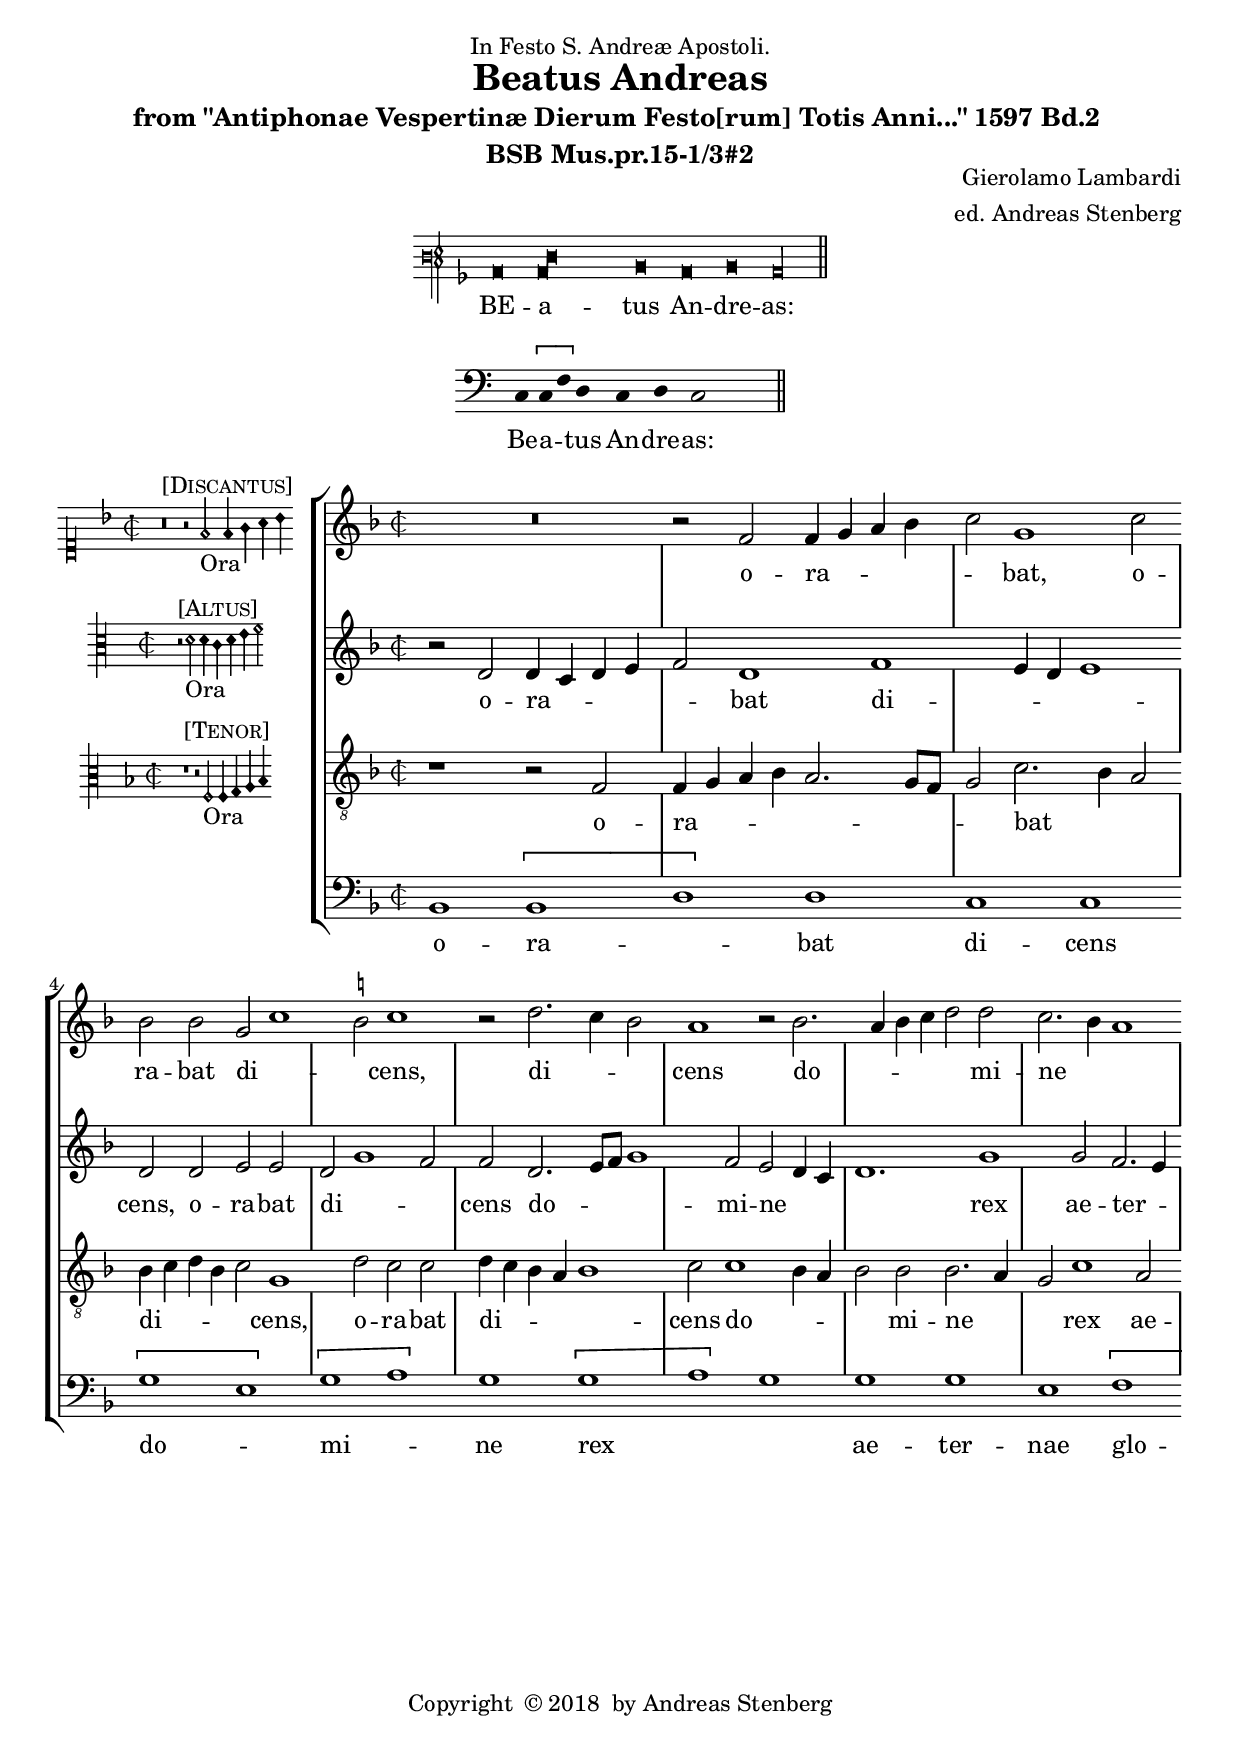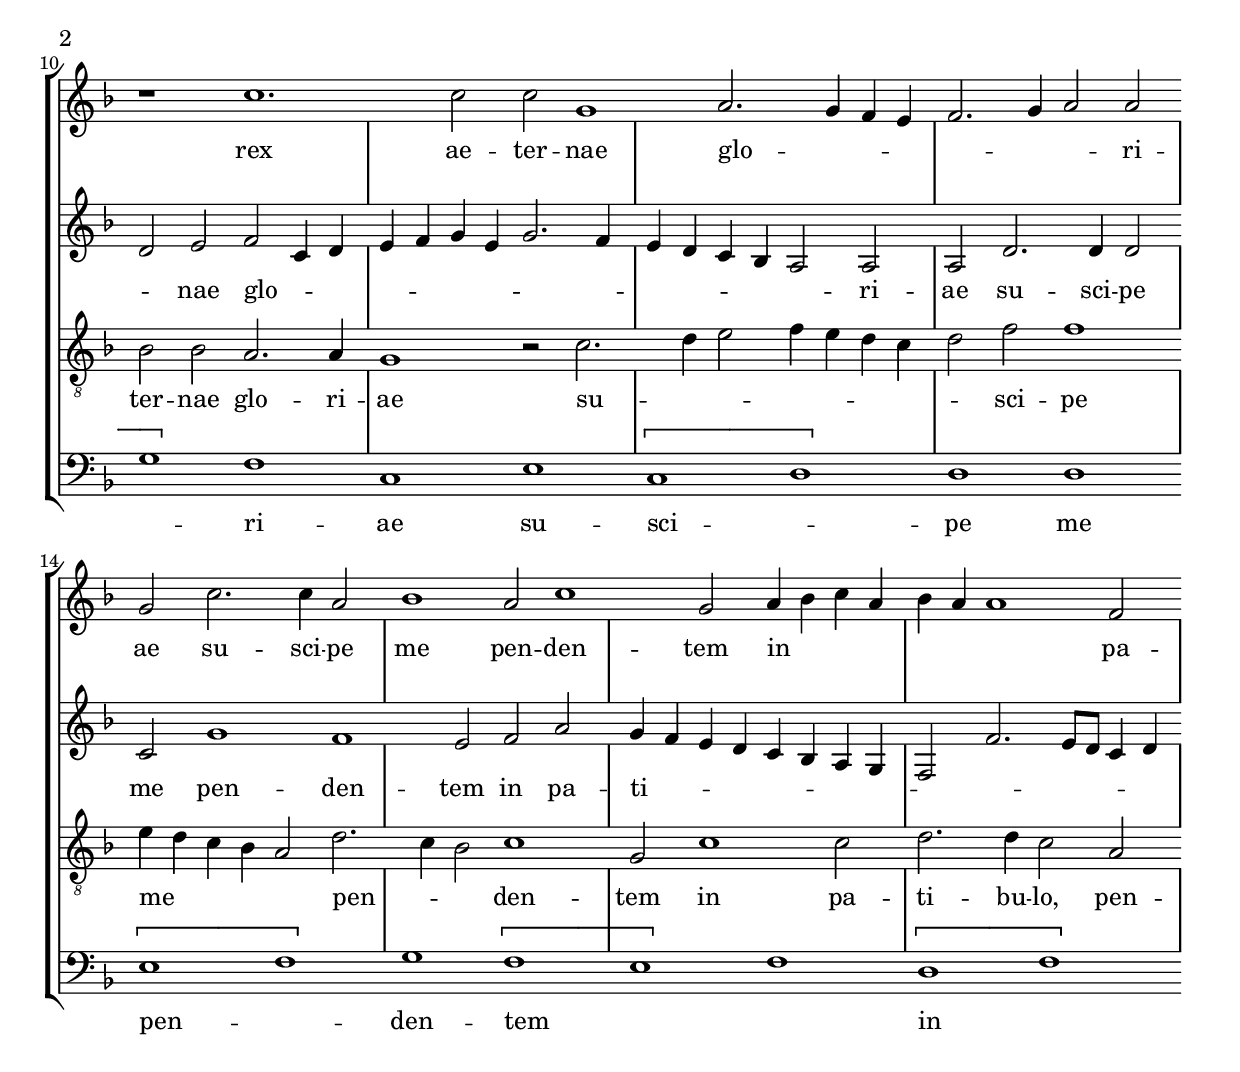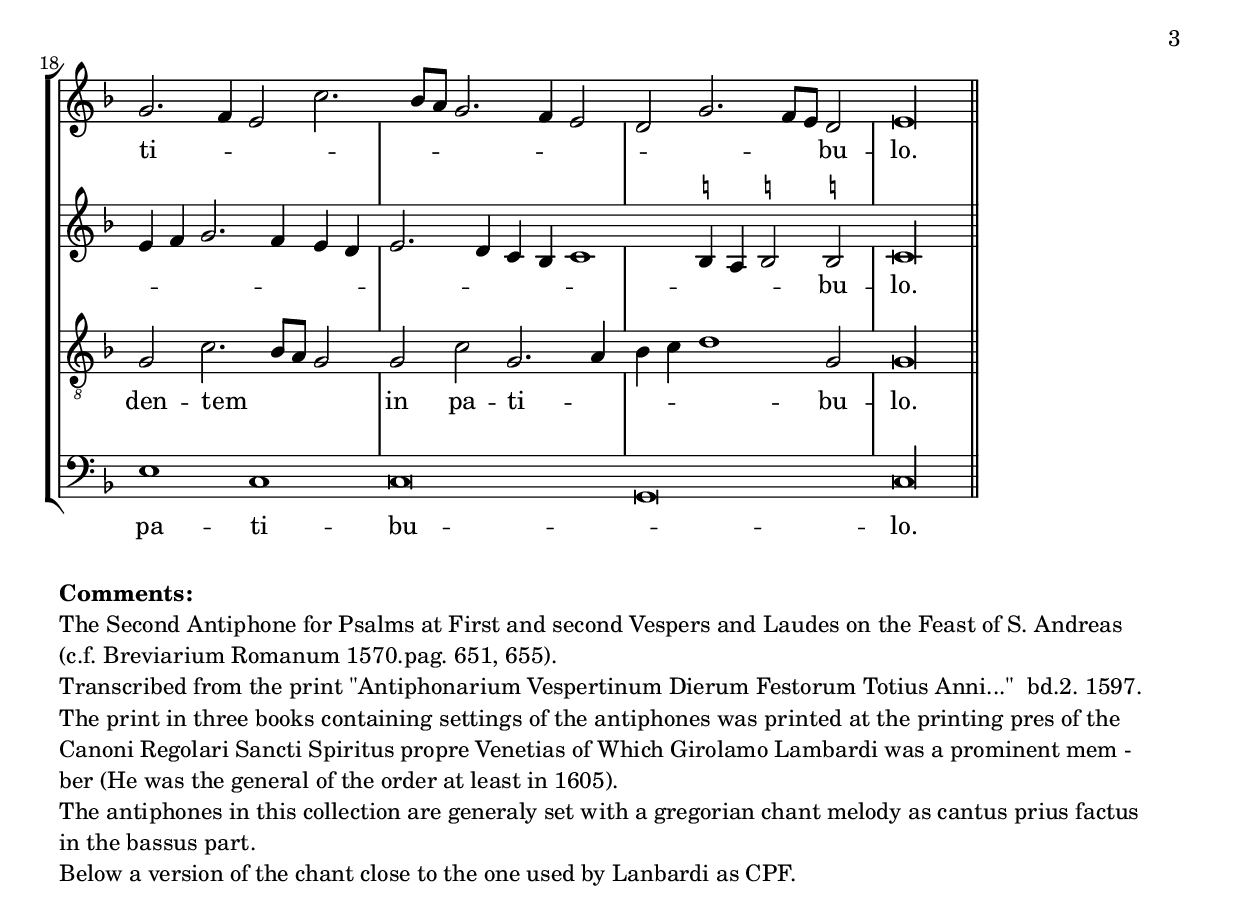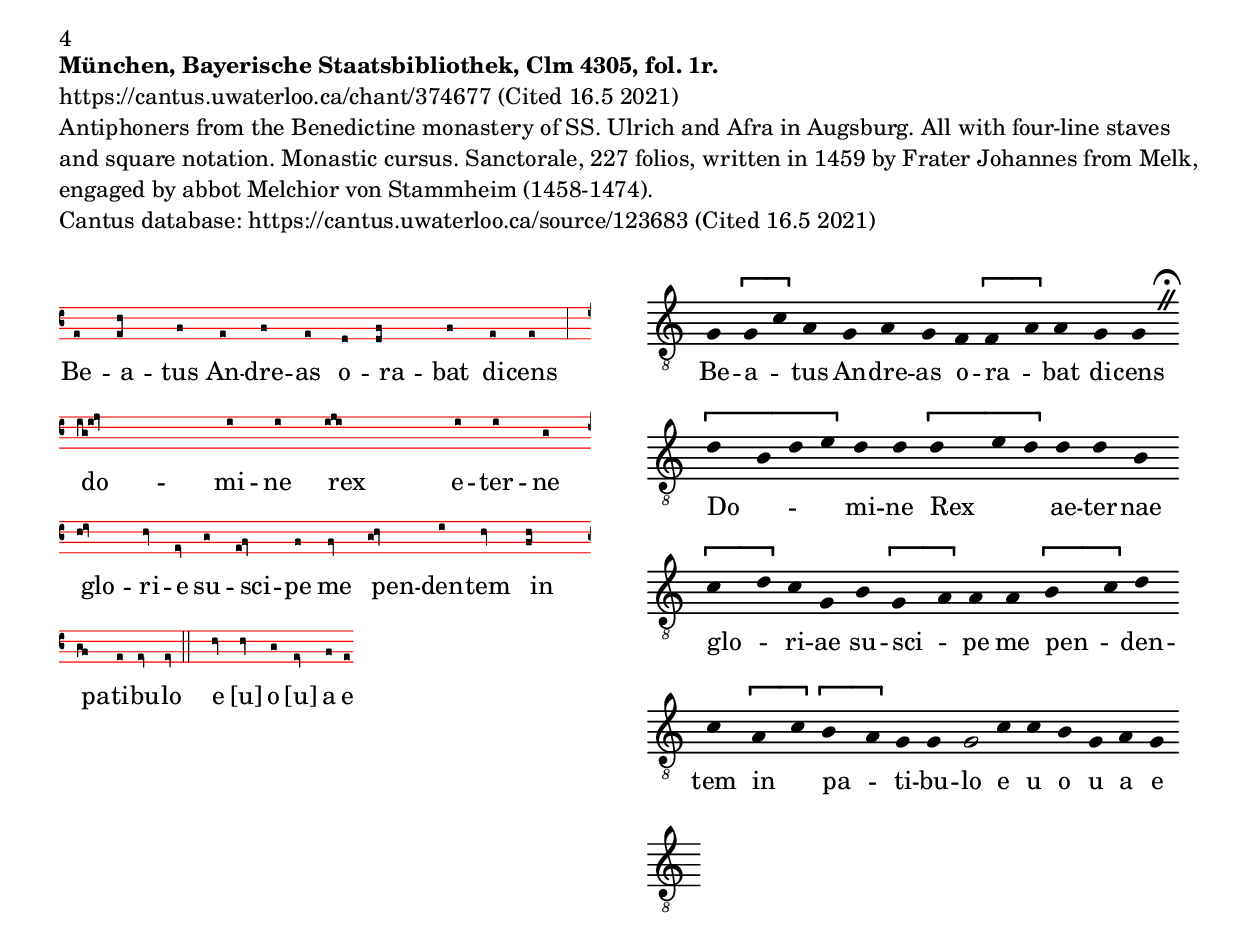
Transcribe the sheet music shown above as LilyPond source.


%%%%%%%%%%%%%%%%%%%%%%%%%%%%%%%%%%%%%%%%%%%%%%%%%%%%%%%%%%%%%%%%%%%
% This is a template based on the usual four part choir templater %
% where the voices have common lyrics at the the start but split  %
% to separate lyrics after a while.				  %
% This template is modyfied by AS from the one in the lilypond    %
% documentation.						  %
% This template is to be used for instance for fairly simple      %
% settings where the stanzas are set homophonicaly but twhere the %
% Chorus contains polyphony that require separate underlay for    %
% the different voices.						  %
%%%%%%%%%%%%%%%%%%%%%%%%%%%%%%%%%%%%%%%%%%%%%%%%%%%%%%%%%%%%%%%%%%%
\version "2.18.0"
\include "deutsch.ly"
ficta = \once \set suggestAccidentals =##t
%{
\markup {
  \column {
    \fill-line { \fontsize #1 \italic "In Festo S. Andreæ Apostoli." }
    \vspace #0.2
    \fill-line { \fontsize #3 \smallCaps "Unus ex duobus qui secuti" }
    \fill-line { "from \"Antiphonae Vespertinæ Dierum Festo[rum] Totis Anni...\" 1597 Bd.2 " }
    \fill-line { "BSB Mus.pr.15-1/3#2" }
    \fill-line { \null "Girolamo Lambardi" }
    \fill-line { \null "ed. Andreas Stenberg" }
  }
}
%}

\header {
  dedication = "In Festo S. Andreæ Apostoli."
  title = "Beatus Andreas"
  subtitle = \markup {
    \center-column {
      "from \"Antiphonae Vespertinæ Dierum Festo[rum] Totis Anni...\" 1597 Bd.2 "
      "BSB Mus.pr.15-1/3#2"
    }
  }
  composer = "Gierolamo Lambardi"
  arranger = "ed. Andreas Stenberg"
  poet = ""
  meter =""
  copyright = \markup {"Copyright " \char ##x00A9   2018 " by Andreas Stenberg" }
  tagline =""
}
%}
global = {
  \override Staff.TimeSignature.style = #'mensural
  \key f \major
}
sopInt = \relative c'' {
  \once\override NoteHead.style = #'blackpetrucci
  \cadenzaOn
  a\breve
  \cadenzaOff
  \revert NoteHead.style
}
sopMusic = \relative c' {

  \set Score.tempoHideNote = ##t
  \tempo 2 = 86
  \time 2/2
  \set Timing.measureLength = #(ly:make-moment 4/2)
  \override Staff.BarLine.transparent = ##t
  R\breve
  r2 f2 f4( g4 a4 b4
  c2) g1 c2
  b2 b2 g2( c1
  \ficta h2) c1

  r2 d2.( c4 b2)
  a1 r2 b2.(
  a4 b4 c4 d2) d2
  c2.( b4 a1)
  r1 c1.
  c2 c2 g1
  a2.( g4 f4 e4
  f2. g4 a2) a2

  g2 c2. c4 a2
  b1 a2 c1
  g2 a4( b4 c4 a4
  b4 a4 a1) f2
  g2.( f4 e2 c'2.
  b8 a8 g2. f4 e2

  d2 g2. f8 e8) d2
  \cadenzaOn
  e\longa
  \revert Staff.BarLine.transparent
  \bar "||"
  \cadenzaOff
}
sopWords = \lyricmode {
  %Beatus Andreas
  o -- ra -- bat,
  o -- ra -- bat di -- cens,
  di -- cens do -- mi -- ne
  rex ae -- ter -- nae glo -- ri -- ae su -- sci -- pe me pen -- den -- tem in pa -- ti -- bu -- lo.
}
altoInt = \relative c' {
  \once\override NoteHead.style = #'blackpetrucci
  a\breve
  \revert NoteHead.style
}
altoMusic = \relative c' {
  \override Staff.BarLine.transparent = ##t
  r2 d2 d4( c4 d4 e4
  f2) d1 f1(
  e4 d4 e1)
  d2 d2 e2 e2
  d2( g1 f2)

  f2 d2.( e8 f8 g1)
  f2 e2( d4 c4
  d1.) g1
  g2 f2.( e4
  d2) e2f2( c4 d4
  e4 f4 g4 e4 g2. f4
  e4 d4 c4 b4

  a2) a2
  a2 d2. d4 d2

  c2 g'1 f1
  e2 f2 a2
  g4( f4 e4 d4 c4 b4 a4 g4
  f2 f'2. e8 d8 c4 d4
  e4 f4 g2. f4 e4 d4

  e2. d4 c4 b4 c1
  \ficta h4 a4 \ficta h!2) \ficta h!2
  c\longa
  \revert Staff.BarLine.transparent
}
altoWords = \lyricmode {
  %Beatus Andreas
  o -- ra -- bat di -- cens,
  o -- ra -- bat di -- cens do -- mi -- ne
  rex ae -- ter -- nae glo -- ri -- ae su -- sci -- pe me pen -- den -- tem in pa -- ti -- bu -- lo.
}
tenorInt = \relative c' {
  \clef "G_8"
  \once\override NoteHead.style = #'blackpetrucci
  a\breve
  \revert NoteHead.style
}
tenorMusic = \relative c {
  \clef "G_8"
  \override Staff.BarLine.transparent = ##t
  r1 r2 f2
  f4( g4 a4 b4 a2. g8 f8
  g2) c2.( b4 a2)
  b4( c4 d4 b4 c2) g1

  d'2 c2 c2
  d4( c4 b4 a4b1)
  c2 c1( b4 a4
  b2) b2 b2.( a4
  g2) c1 a2
  b2 b2 a2. a4
  g1

  r2 c2.( d4 e2
  f4 e4 d4 c4 d2) f2
  f1

  e4( d c b
  a2) d2.( c4 b2)
  c1 g2 c1
  c2 d2. d4
  c2 a2 g2 c2.(
  b8 a8 g2) g2 c2

  g2.( a4 b4 c4 d1)
  g,2 g\longa
  \revert Staff.BarLine.transparent
}
tenorWords = \lyricmode {
  %Beatus Andreas
  o -- ra -- bat di -- cens,
  o -- ra -- bat di -- cens do -- mi -- ne
  rex ae -- ter -- nae glo -- ri -- ae su -- sci -- pe me pen -- den -- tem in pa -- ti -- bu -- lo,
  pen -- den -- tem in pa -- ti -- bu -- lo.
}
bassMusic = \relative c {
  \override Staff.BarLine.transparent = ##t
  b1 \[b1(
  d1)\] d1
  c1 c1
  \[g'1( e1)\]
  \[g1( a1)\]
  g1 \[g1(
  a1\] g1)
  g1

  g1
  e1 \[f1(
  g1)\]
  f1 c1
  e1 \[c1(
  d1)\] d1
  d1

  \[e1(
  f)\] g1
  \[f1( e1\]
  f1) \[d1(
  f1)\] e1
  c1 c\breve(
  g\breve)
  c\longa
  \revert Staff.BarLine.transparent
}
bassWords = \lyricmode {
  %Beatus Andreas
  o -- ra -- bat di -- cens do -- mi -- ne
  rex ae -- ter -- nae glo -- ri -- ae su -- sci -- pe me pen -- den -- tem in pa -- ti -- bu -- lo.
}
incipitDiscantus = \markup {
  \score {
    {
      %      \set Staff.instrumentName = #"Tenor "
      \override NoteHead.style = #'neomensural
      \override Rest.style = #'neomensural
      \override Staff.TimeSignature.style = #'mensural
      \cadenzaOn
      \clef "petrucci-c1"
      \key f \major
      \time 2/2
      r\breve^\markup { \smallCaps"[Discantus]"}
      r2 f'2_"Ora"
      f'4 g'4 a'4 b'4
    }
    \layout {
      \context {
        \Voice
        \remove "Ligature_bracket_engraver"
        \consists "Mensural_ligature_engraver"
      }
      line-width = 4.5\cm
    }
  }
}


incipitAltus = \markup {
  \score {
    {
      %      \set Staff.instrumentName = #"Tenor "
      \override NoteHead.style = #'neomensural
      \override Rest.style = #'neomensural
      \override Staff.TimeSignature.style = #'mensural
      \cadenzaOn
      \clef "petrucci-c3"
      \key c \major
      \time 2/2
      r2^\markup \smallCaps"[Altus]"
      d'2_"Ora"
      d'4 c'4 d'4 e'4 f'2
    }
    \layout {
      \context {
        \Voice
        \remove "Ligature_bracket_engraver"
        \consists "Mensural_ligature_engraver"
      }
      line-width = 4.5\cm
    }
  }
}


incipitTenor = \markup {
  \score {
    {
      %      \set Staff.instrumentName = #"Tenor "
      \override NoteHead.style = #'neomensural
      \override Rest.style = #'neomensural
      \override Staff.TimeSignature.style = #'mensural
      \cadenzaOn
      \clef "petrucci-c3"
      \key f \major
      \time 2/2
      r1^\markup \smallCaps"[Tenor]"
      r2 f2_"Ora"
      f4 g4 a4 b4
    }
    \layout {
      \context {
        \Voice
        \remove "Ligature_bracket_engraver"
        \consists "Mensural_ligature_engraver"
      }
      line-width = 5.0\cm
    }
  }
}
#(append! supported-clefs '(("mensural-f3" . ("clefs.mensural.f" 0 0))))

bassIncip = \relative c {
  \hide Slur
  c\breve
  \[c\breve\melisma f\breve \melismaEnd\] d\breve
  c\breve d\breve
  \override NoteHead.style =#'petrucci
  c\longa
  \once \revert Staff.BarLine.transparent
  \bar "||"
}
InciWords = \lyricmode {
  BE -- a -- tus An -- dre -- as:
}
incipitBassus = \markup {
  \score {
    <<
      \new Voice = "Bassinton" {
        %      \set Staff.instrumentName = #"Tenor "
        \override NoteHead.style = #'blackpetrucci
        \override Rest.style = #'neomensural
        \override Staff.TimeSignature.stencil =##f
        \cadenzaOn
        \clef "petrucci-f3"
        \key f \major
        \time 2/2
        \bassIncip
      }
      \new Lyrics \lyricsto "Bassinton" {
        \lyricmode {
          \InciWords
        }
      }
    >>
    \layout {
      \context {
        \Voice
        \remove "Ligature_bracket_engraver"
        \consists "Mensural_ligature_engraver"
      }
      line-width = 8.5\cm
    }

  }
}

chant = \relative {
  \set Score.tempoHideNote = ##t

  \tempo 2 = 86
  \clef "bass"
  \override Slur.transparent = ##t
  \override Staff.BarLine.transparent =##t
  c4 \[c( f)\] d
  c d c2
  s2
  \once \revert Staff.BarLine.transparent
  \bar "||"
}

verba = \lyricmode {
  Be -- a -- tus An -- dre -- as:
}

\markup {
  \column {
    \fill-line {
      \incipitBassus
    }
    \vspace #1
    \fill-line {
      \score {
        \new Staff <<
          \new Voice = "melody" \chant
          \new Lyrics = "one" \lyricsto melody \verba
        >>
        \layout {
          line-width = 10\cm
          \context {
            \Staff
            \remove "Time_signature_engraver"
            %      \remove "Bar_engraver"
          }
          \context {
            \Voice
            \remove "Stem_engraver"
          }
        }
      }

    }
    \vspace #1
  }
}
\score {
  <<
    \new StaffGroup \with {
      \override VerticalAxisGroup.staff-staff-spacing = #'((basic-distance . 12))
    } <<
      \new Staff = treble <<
        \set Staff.instrumentName = \incipitDiscantus
        \new Voice = "sopranos" {
          \set  Staff.midiInstrument ="choir aahs"
          %	\voiceOne
          << \global {  \sopMusic } >>
        }
      >>
      \new Lyrics = sopranos { s1 }

      \new Staff = "medius" <<
        \set Staff.instrumentName = \incipitAltus

        \new Voice = "altos" {
          %	\voiceTwo
          \set  Staff.midiInstrument ="choir aahs"
          << \global {  \altoMusic } >>
        }
      >>

      \new Lyrics = "altos" { s1 }
      \new Staff = tenors <<
        \set Staff.instrumentName = \incipitTenor

        \clef "treble"
        \new Voice = "tenors" {
          \set  Staff.midiInstrument ="choir aahs"
          %	\voiceOne
          << \global {  \tenorMusic } >>
        }
      >>
      \new Lyrics = "tenors" { s1 }

      \new Staff ="basses" {
        %        \set Staff.instrumentName = \incipitBassus

        \new Voice = "basses" {
          \set  Staff.midiInstrument ="choir aahs"
          \clef "bass"
          %	\voiceTwo
          << \global {  \bassMusic } >>
        }
      }
    >>
    \new Lyrics = basses { s1 }

    \context Lyrics = sopranos \lyricsto sopranos \sopWords
    \context Lyrics = altos \lyricsto altos \altoWords
    \context Lyrics = tenors \lyricsto tenors \tenorWords
    \context Lyrics = basses \lyricsto basses \bassWords
  >>
  \layout {
    \context {
      \Score
      % no bars in staves
      %      \override BarLine.transparent = ##t

    }
    % the next three instructions keep the lyrics between the bar lines
    \context {
      \Lyrics
      \consists "Bar_engraver"
      \override BarLine.transparent = ##t
    }
    \context {
      \StaffGroup
      \consists "Separating_line_group_engraver"
    }
    \context {
      \Voice
      % no slurs
      \override Slur.transparent = ##t
      % Comment in the below "\remove" command to allow line
      % breaking also at those barlines where a note overlaps
      % into the next bar.  The command is commented out in this
      % short example score, but especially for large scores, you
      % will typically yield better line breaking and thus improve
      % overall spacing if you comment in the following command.
      %\remove "Forbid_line_break_engraver"
    }
    indent = 4.5\cm
  }
  %{
\header {
  dedication = "In Festo S. Andreæ Apostoli."
  title = "Unus ex duobus qui secuti"
  subtitle = \markup {
    \center-column {
    "from \"Antiphonae Vespertinæ Dierum Festo[rum] iuxta ritum Romani breviari...\" "
    "BSB Mus.ms.3191 ... 1619"
    }
  }
  composer = "Gierolamo Lambardi"
  arranger = "ed. Andreas Stenberg"
  poet = ""
  meter =""
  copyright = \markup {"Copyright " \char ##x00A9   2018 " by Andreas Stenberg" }
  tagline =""
}
  %}
}

\markup {
  \column {
    \line { \bold "Comments:" }
    \line { "The Second Antiphone for Psalms at First and second Vespers and Laudes on the Feast of S. Andreas" }
    \line { "(c.f. Breviarium Romanum 1570.pag. 651, 655). "  }
    \line { "Transcribed from the print \"Antiphonarium Vespertinum Dierum Festorum Totius Anni...\"  bd.2. 1597. " }
    \line { "The print in three books containing settings of the antiphones was printed at the printing pres of the " }
    \line { Canoni Regolari Sancti Spiritus propre Venetias of Which Girolamo Lambardi was a prominent mem - }
    \line { ber (He was the general of the order at least in 1605).   }
    \line { The antiphones in this collection are generaly set with a gregorian chant melody as cantus prius factus }
    \line { in the bassus part. }
    \line { Below a version of the chant close to the one used by Lanbardi as CPF. }
  }
}

\score {
  <<
    \new StaffGroup <<
      \new Staff = treble <<
        \set Staff.instrumentName = \incipitDiscantus
        \new Voice = "sopranos" {
          \set  Staff.midiInstrument ="choir aahs"
          %	\voiceOne
          << \global { s4*10 \sopMusic } >>
        }
      >>
      \new Lyrics = sopranos { s1 }

      \new Staff = "medius" <<
        \set Staff.instrumentName = \incipitAltus

        \new Voice = "altos" {
          %	\voiceTwo
          \set  Staff.midiInstrument ="choir aahs"
          << \global { s4*10 \altoMusic } >>
        }
      >>

      \new Lyrics = "altos" { s1 }
      \new Staff = tenors <<
        \set Staff.instrumentName = \incipitTenor

        \clef "treble"
        \new Voice = "tenors" {
          \set  Staff.midiInstrument ="choir aahs"
          %	\voiceOne
          << \global { s4*10 \tenorMusic } >>
        }
      >>
      \new Lyrics = "tenors" { s1 }

      \new Staff ="basses" {
        \set Staff.instrumentName = \incipitBassus

        \new Voice = "basses" {
          \set  Staff.midiInstrument ="choir aahs"
          \clef "G_8"
          %	\voiceTwo
          << \global { \chant \bassMusic } >>
        }
      }
    >>
    \new Lyrics = basses { s1 }

    \context Lyrics = sopranos \lyricsto sopranos \sopWords
    \context Lyrics = altos \lyricsto altos \altoWords
    \context Lyrics = tenors \lyricsto tenors \tenorWords
    \context Lyrics = basses \lyricsto basses \bassWords
  >>
  \midi {}
}
\pageBreak
\include "gregorian.ly"

\markup {
  \column {
    \bold \line {
      München, Bayerische Staatsbibliothek, Clm 4305, fol. 1r. }
    \line { https://cantus.uwaterloo.ca/chant/374677 (Cited 16.5 2021) }
    \line { Antiphoners from the Benedictine monastery of SS. Ulrich and Afra in Augsburg. All with four-line staves }
    \line { and square notation. Monastic cursus. Sanctorale, 227 folios, written in 1459 by Frater Johannes from Melk, }
    \line { engaged by abbot Melchior von Stammheim (1458-1474). }
    \line { Cantus database: https://cantus.uwaterloo.ca/source/123683 (Cited 16.5 2021)}
    \vspace #1
  }
}
chant = \relative {
  g \[g\melisma \pes c\melismaEnd\] a
  g a g
  f \[f\melisma \pes a\melismaEnd\] a
  g g
  \divisioMaxima
  \break \bar ""
  \[d'\melisma \flexa h d \virga e\melismaEnd\] d d
  \[d\melisma e d\melismaEnd\]

  d d h
  \break \bar ""
  \[c\melisma \virga d\melismaEnd\] \[\virga c\] \[\virga g\]
  h \[g\melisma \virga a\melismaEnd\] a
  \[\virga a\]
  \[h\melisma \virga c\melismaEnd\] d \[\virga c\]
  \[a\melisma \pes c\melismaEnd\]

  \break \bar ""
  \[h\melisma \flexa a\melismaEnd\]
  g  \[\virga g\] \[\virga g\]
  \finalis
  \[\virga c\] \[\virga c\] h \[\virga g\] a g

}
verba = \lyricmode {
  Be -- a -- tus An -- dre -- as
  o -- ra -- bat di -- cens do -- mi -- ne
  rex e -- ter -- ne glo -- ri -- e su -- sci -- pe
  me pen -- den -- tem in pa -- ti -- bu -- lo
  e [u] o [u] a  e

}

chantTr = \relative {
  \clef "G_8"
  g4 \[g\melisma c\melismaEnd\] a
  g a g
  f  \[f\melisma a\melismaEnd\] a g g
  \divisioMaxima
  \[d'\melisma h d e\melismaEnd\] d d
  \[d\melisma e d\melismaEnd\]
  d d h
  \break \bar ""
  \[c\melisma d\melismaEnd\] c g
  h \[g\melisma a\melismaEnd\] a
  a
  \[h\melisma c\melismaEnd\] d c
  \[a\melisma c\melismaEnd\]
  \[h\melisma a\melismaEnd\] g g g2
  \finalis
  c4 c h g a g s4
}

verbaTr = \lyricmode {
  Be -- a -- tus An -- dre -- as o -- ra -- bat di -- cens
  Do -- mi -- ne Rex ae -- ter -- nae glo -- ri -- ae su -- sci -- pe me pen -- den -- tem in pa -- ti -- bu -- lo
  e u o u a  e
}
\markup {
  \column {
    \fill-line {
      \score {
        <<
          \new VaticanaVoice = "cantus" \relative {
            \clef "vaticana-do2"
            \chant
          }
          \new Lyrics \lyricsto "cantus" {
            \verba
          }
        >>
        \layout {
          line-width = #90
        }
      }


      \score {
        \new Staff <<
          \new Voice = "melody" \chantTr
          \new Lyrics = "one" \lyricsto melody \verbaTr
        >>
        \layout {
          line-width = #90
          \context {
            \Staff
            \remove "Time_signature_engraver"
            \remove "Bar_engraver"
          }
          \context {
            \Voice
            \remove "Stem_engraver"
          }
        }
      }
    }
  }
}
\paper {
  ragged-bottom = ##t
  ragged-last-bottom = ##t
  ragged-last = ##t
}

%{
convert-ly.py (GNU LilyPond) 2.18.2  convert-ly.py: Processing `'...
Applying conversion: 2.15.7, 2.15.9, 2.15.10, 2.15.16, 2.15.17,
2.15.18, 2.15.19, 2.15.20, 2.15.25, 2.15.32, 2.15.39, 2.15.40,
2.15.42, 2.15.43, 2.16.0, 2.17.0, 2.17.4, 2.17.5, 2.17.6, 2.17.11,
2.17.14, 2.17.15, 2.17.18, 2.17.19, 2.17.20, 2.17.25, 2.17.27,
2.17.29, 2.17.97, 2.18.0
%}
